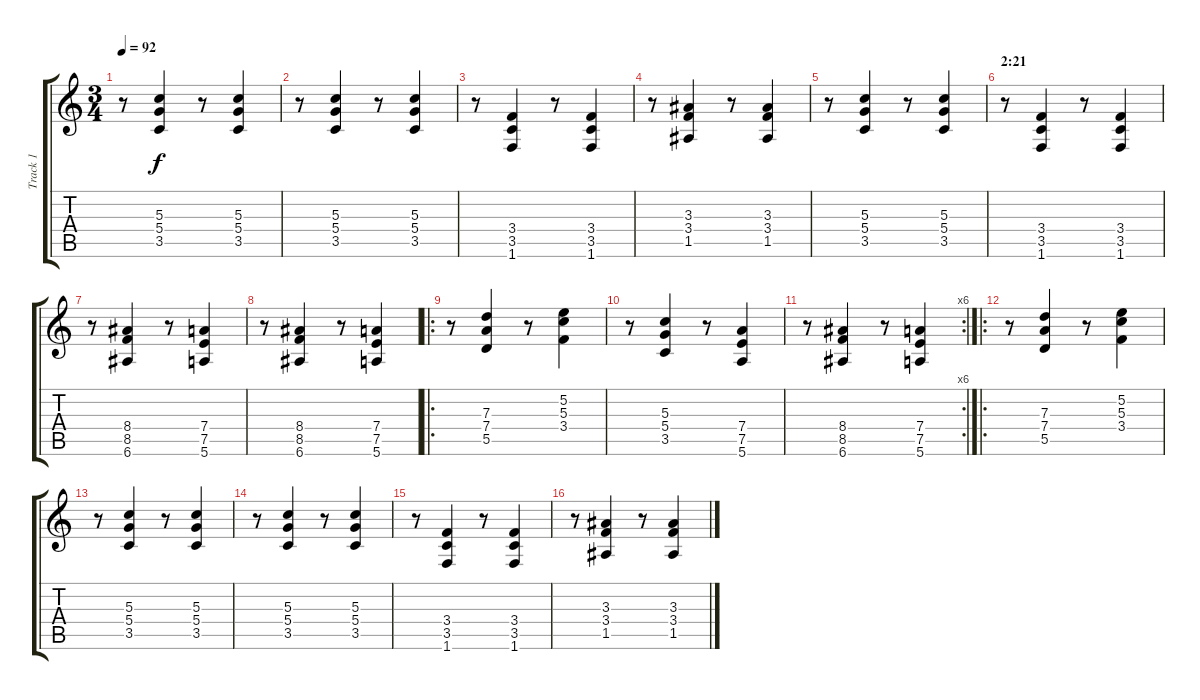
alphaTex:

\track ("Track 1" "Track 1") {instrument acousticguitarsteel}
\staff {score tabs}
\tuning (E4 B3 G3 D3 A2 E2) {hide}
\ts (3 4)
\tempo 92
\clef g2
\ks c
r.8{dy f} (5.3 5.4 3.5).4 r.8 (5.3 5.4 3.5).4 |
r.8 (5.3 5.4 3.5).4 r.8 (5.3 5.4 3.5).4 |
r.8 (3.4 3.5 1.6).4 r.8 (3.4 3.5 1.6).4 |
r.8 (3.3 3.4 1.5).4 r.8 (3.3 3.4 1.5).4 |
r.8 (5.3 5.4 3.5).4 r.8 (5.3 5.4 3.5).4 |
\section ("" "2:21")
r.8 (3.4 3.5 1.6).4 r.8 (3.4 3.5 1.6).4 |
r.8 (8.4 8.5 6.6).4 r.8 (7.4 7.5 5.6).4 |
r.8 (8.4 8.5 6.6).4 r.8 (7.4 7.5 5.6).4 |
\ro
r.8 (7.3 7.4 5.5).4 r.8 (5.2 5.3 3.4).4 |
r.8 (5.3 5.4 3.5).4 r.8 (7.4 7.5 5.6).4 |
\rc 6
r.8 (8.4 8.5 6.6).4 r.8 (7.4 7.5 5.6).4 |
\ro
r.8 (7.3 7.4 5.5).4 r.8 (5.2 5.3 3.4).4 |
r.8 (5.3 5.4 3.5).4 r.8 (5.3 5.4 3.5).4 |
r.8 (5.3 5.4 3.5).4 r.8 (5.3 5.4 3.5).4 |
r.8 (3.4 3.5 1.6).4 r.8 (3.4 3.5 1.6).4 |
r.8 (3.3 3.4 1.5).4 r.8 (3.3 3.4 1.5).4
